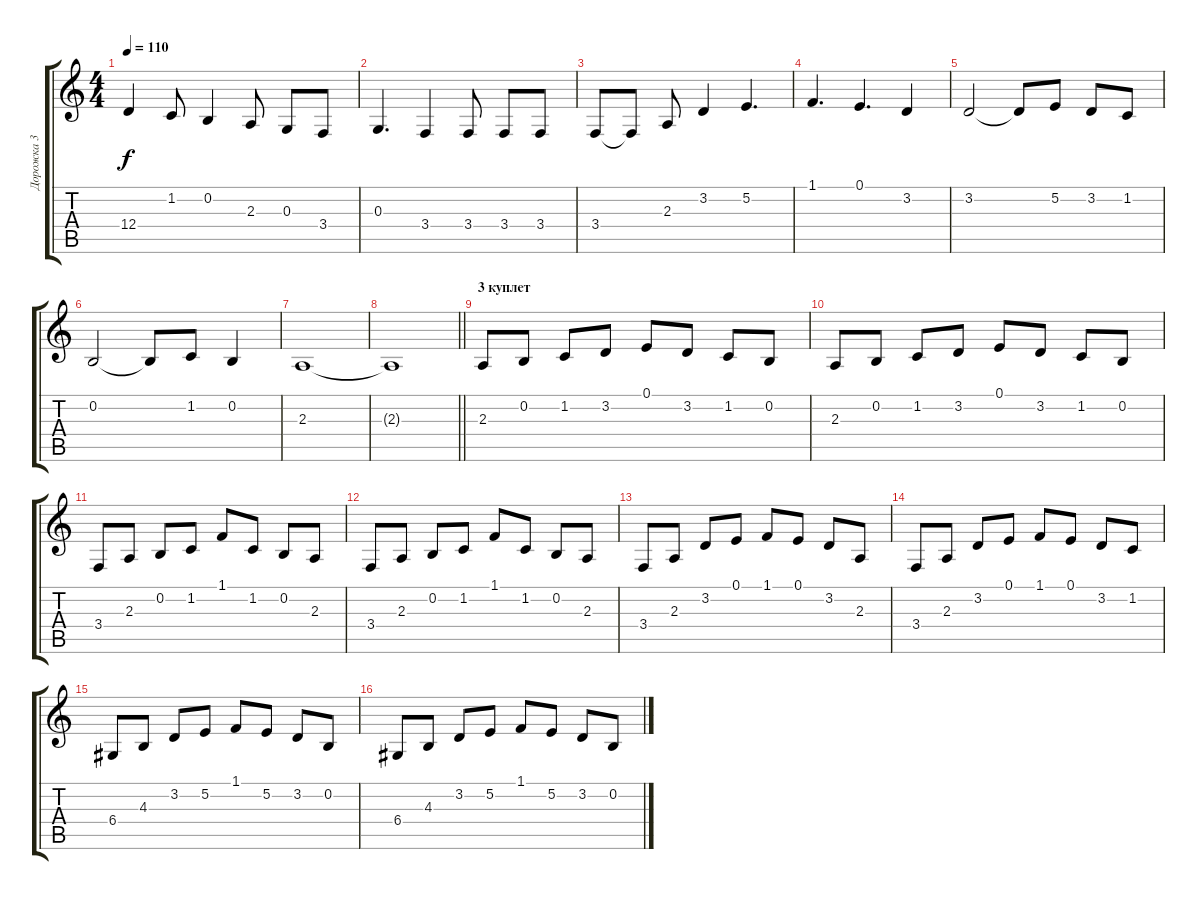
\track ("Дорожка 3" "Дорожка 3") {instrument violin}
\staff {score tabs}
\tuning (E4 B3 G3 D3 A2 E2) {hide}
\ts (4 4)
\tempo 110
\clef g2
\ks c
12.4.4{dy f} 1.2.8 0.2.4 2.3.8 0.3.8 3.4.8 |
0.3.4{d} 3.4.4 3.4.8 3.4.8 3.4.8 |
3.4.8 3.4{t}.8 2.3.8 3.2.4 5.2.4{d} |
1.1.4{d} 0.1.4{d} 3.2.4 |
3.2.2 3.2{t}.8 5.2.8 3.2.8 1.2.8 |
0.2.2 0.2{t}.8 1.2.8 0.2.4 |
2.3.1 |
\barLineRight lightlight
2.3{t}.1 |
\section ("" "3 куплет")
2.3.8 0.2.8 1.2.8 3.2.8 0.1.8 3.2.8 1.2.8 0.2.8 |
2.3.8 0.2.8 1.2.8 3.2.8 0.1.8 3.2.8 1.2.8 0.2.8 |
3.4.8 2.3.8 0.2.8 1.2.8 1.1.8 1.2.8 0.2.8 2.3.8 |
3.4.8 2.3.8 0.2.8 1.2.8 1.1.8 1.2.8 0.2.8 2.3.8 |
3.4.8 2.3.8 3.2.8 0.1.8 1.1.8 0.1.8 3.2.8 2.3.8 |
3.4.8 2.3.8 3.2.8 0.1.8 1.1.8 0.1.8 3.2.8 1.2.8 |
6.4.8 4.3.8 3.2.8 5.2.8 1.1.8 5.2.8 3.2.8 0.2.8 |
6.4.8 4.3.8 3.2.8 5.2.8 1.1.8 5.2.8 3.2.8 0.2.8
